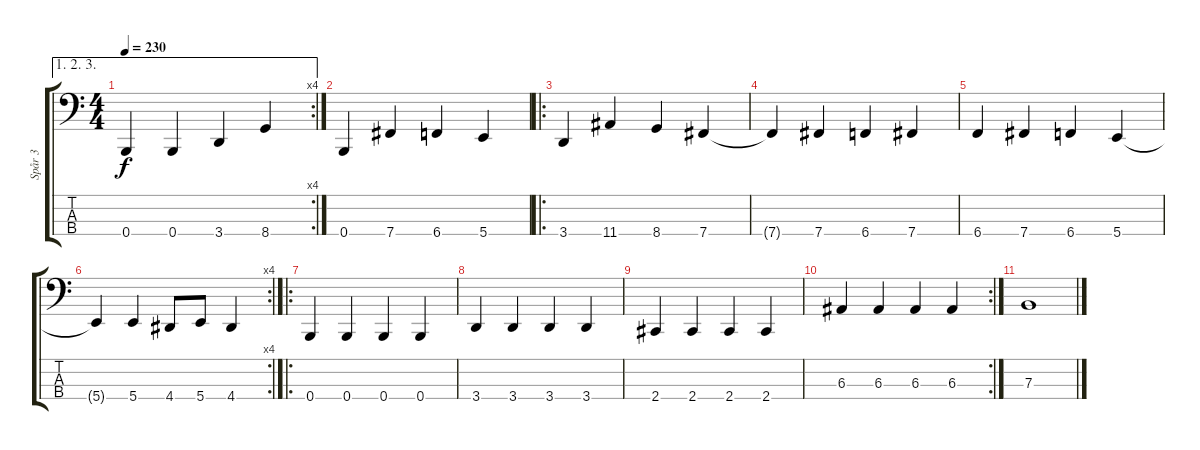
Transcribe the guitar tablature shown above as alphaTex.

\track ("Spår 3" "Spår 3") {instrument electricbasspick}
\staff {score tabs}
\tuning (D2 A1 E1 B0) {hide}
\ae (1 2 3)
\rc 4
\ts (4 4)
\tempo 230
\clef f4
\ks c
0.4.4{dy f} 0.4.4 3.4.4 8.4.4 |
0.4.4 7.4.4 6.4.4 5.4.4 |
\ro
3.4.4 11.4.4 8.4.4 7.4.4 |
7.4{t}.4 7.4.4 6.4.4 7.4.4 |
6.4.4 7.4.4 6.4.4 5.4.4 |
\rc 4
5.4{t}.4 5.4.4 4.4.8 5.4.8 4.4.4 |
\ro
0.4.4 0.4.4 0.4.4 0.4.4 |
3.4.4 3.4.4 3.4.4 3.4.4 |
2.4.4 2.4.4 2.4.4 2.4.4 |
\rc 2
6.3.4 6.3.4 6.3.4 6.3.4 |
7.3.1
